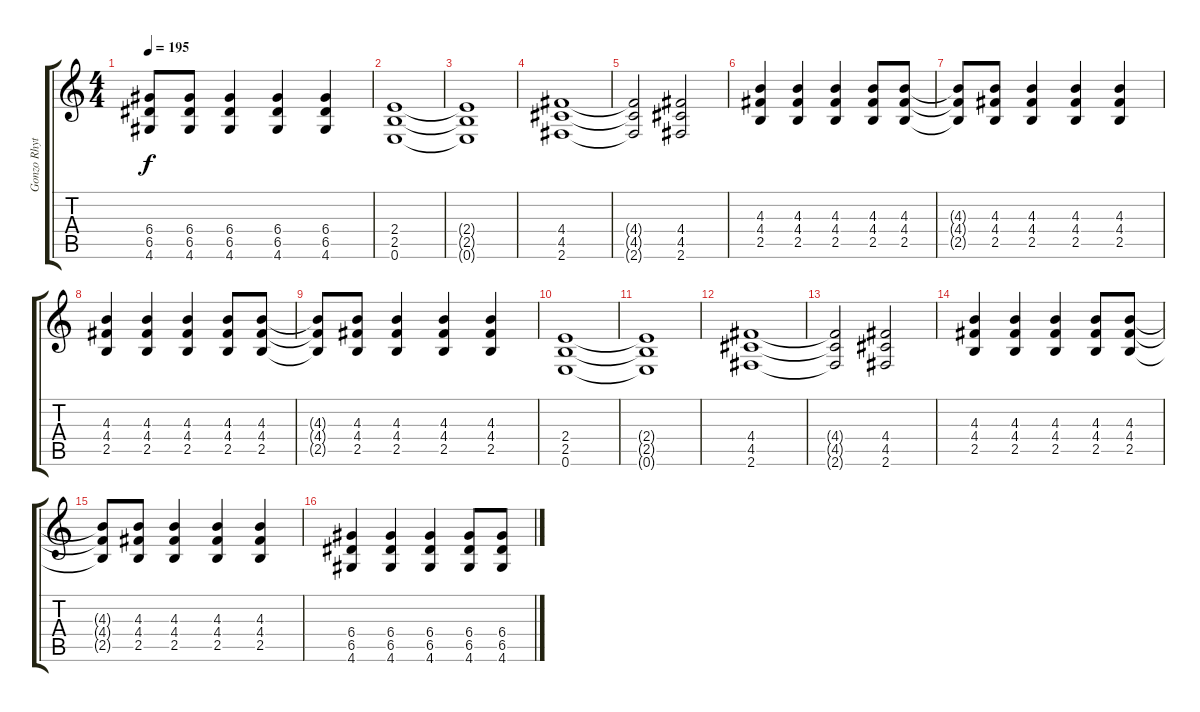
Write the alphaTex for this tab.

\track ("Gonzo Rhythm I" "Gonzo Rhyt") {instrument overdrivenguitar}
\staff {score tabs}
\tuning (E4 B3 G3 D3 A2 E2) {hide}
\ts (4 4)
\tempo 195
\clef g2
\ks c
(6.4{t} 6.5{t} 4.6{t}).8{dy f} (6.4 6.5 4.6).8 (6.4 6.5 4.6).4 (6.4 6.5 4.6).4 (6.4 6.5 4.6).4 |
(2.4 2.5 0.6).1 |
(2.4{t} 2.5{t} 0.6{t}).1 |
(4.4 4.5 2.6).1 |
(4.4{t} 4.5{t} 2.6{t}).2 (4.4 4.5 2.6).2 |
(4.3 4.4 2.5).4 (4.3 4.4 2.5).4 (4.3 4.4 2.5).4 (4.3 4.4 2.5).8 (4.3 4.4 2.5).8 |
(4.3{t} 4.4{t} 2.5{t}).8 (4.3 4.4 2.5).8 (4.3 4.4 2.5).4 (4.3 4.4 2.5).4 (4.3 4.4 2.5).4 |
(4.3 4.4 2.5).4 (4.3 4.4 2.5).4 (4.3 4.4 2.5).4 (4.3 4.4 2.5).8 (4.3 4.4 2.5).8 |
(4.3{t} 4.4{t} 2.5{t}).8 (4.3 4.4 2.5).8 (4.3 4.4 2.5).4 (4.3 4.4 2.5).4 (4.3 4.4 2.5).4 |
(2.4 2.5 0.6).1 |
(2.4{t} 2.5{t} 0.6{t}).1 |
(4.4 4.5 2.6).1 |
(4.4{t} 4.5{t} 2.6{t}).2 (4.4 4.5 2.6).2 |
(4.3 4.4 2.5).4 (4.3 4.4 2.5).4 (4.3 4.4 2.5).4 (4.3 4.4 2.5).8 (4.3 4.4 2.5).8 |
(4.3{t} 4.4{t} 2.5{t}).8 (4.3 4.4 2.5).8 (4.3 4.4 2.5).4 (4.3 4.4 2.5).4 (4.3 4.4 2.5).4 |
(6.4 6.5 4.6).4 (6.4 6.5 4.6).4 (6.4 6.5 4.6).4 (6.4 6.5 4.6).8 (6.4 6.5 4.6).8
